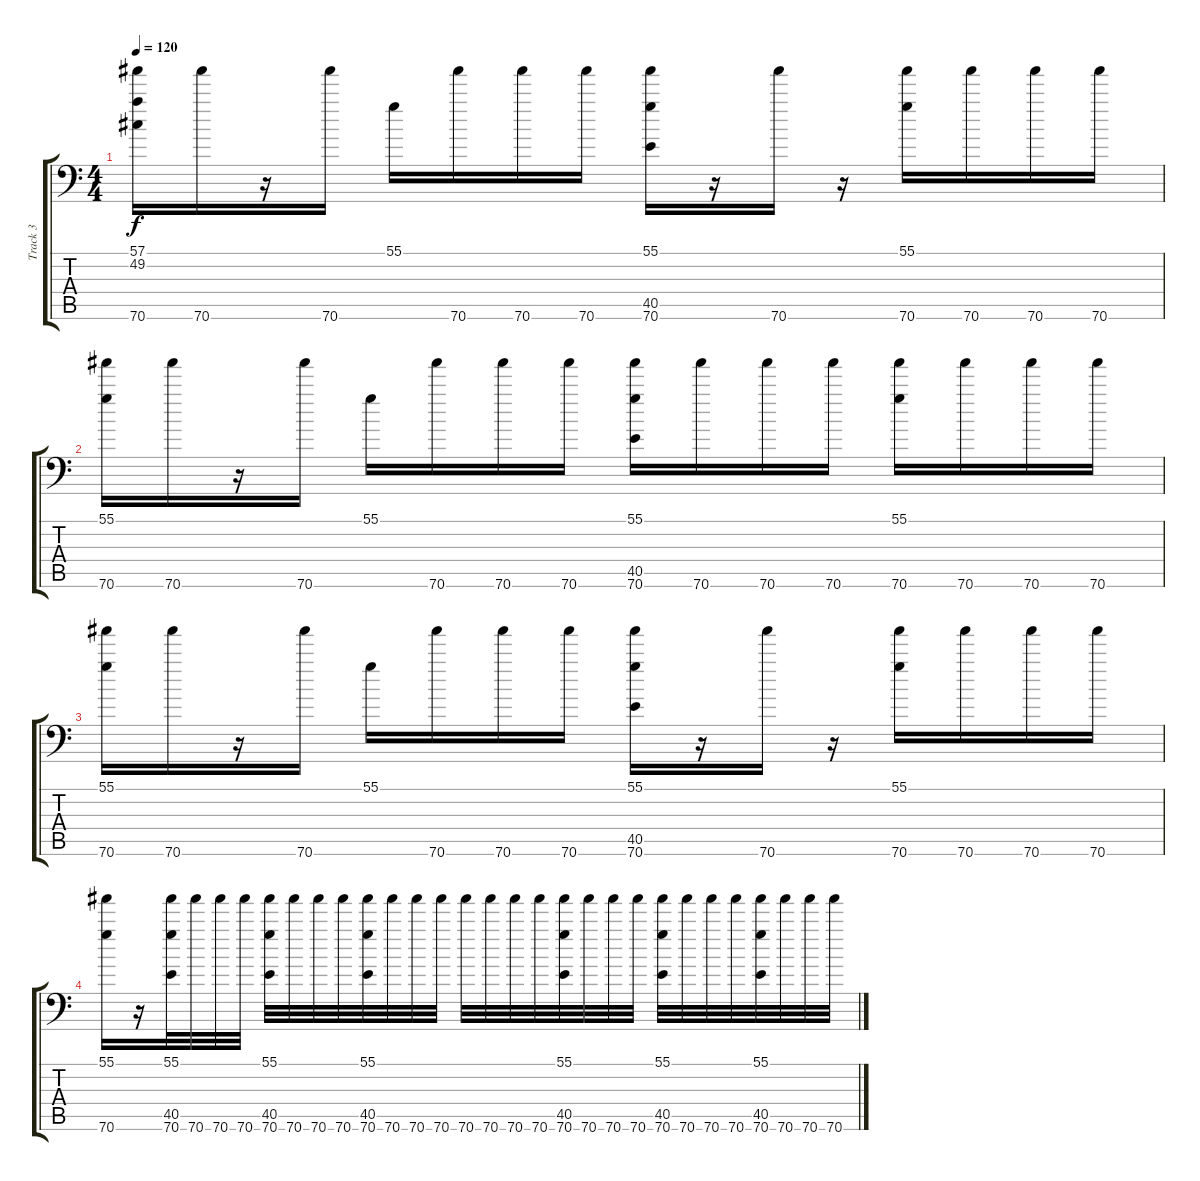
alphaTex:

\track ("Track 3" "Track 3") {instrument acousticgrandpiano}
\staff {score tabs}
\tuning (C-1 C-1 C-1 C-1 C-1 C-1) {hide}
\ts (4 4)
\tempo 120
\clef f4
\ks c
(57.1 49.2 70.6).16{dy f} 70.6.16 r.16 70.6.16 55.1.16 70.6.16 70.6.16 70.6.16 (55.1 40.5 70.6).16 r.16 70.6.16 r.16 (55.1 70.6).16 70.6.16 70.6.16 70.6.16 |
(55.1 70.6).16 70.6.16 r.16 70.6.16 55.1.16 70.6.16 70.6.16 70.6.16 (55.1 40.5 70.6).16 70.6.16 70.6.16 70.6.16 (55.1 70.6).16 70.6.16 70.6.16 70.6.16 |
(55.1 70.6).16 70.6.16 r.16 70.6.16 55.1.16 70.6.16 70.6.16 70.6.16 (55.1 40.5 70.6).16 r.16 70.6.16 r.16 (55.1 70.6).16 70.6.16 70.6.16 70.6.16 |
(55.1 70.6).16 r.16 (55.1 40.5 70.6).32 70.6.32 70.6.32 70.6.32 (55.1 40.5 70.6).32 70.6.32 70.6.32 70.6.32 (55.1 40.5 70.6).32 70.6.32 70.6.32 70.6.32 70.6.32 70.6.32 70.6.32 70.6.32 (55.1 40.5 70.6).32 70.6.32 70.6.32 70.6.32 (55.1 40.5 70.6).32 70.6.32 70.6.32 70.6.32 (55.1 40.5 70.6).32 70.6.32 70.6.32 70.6.32
